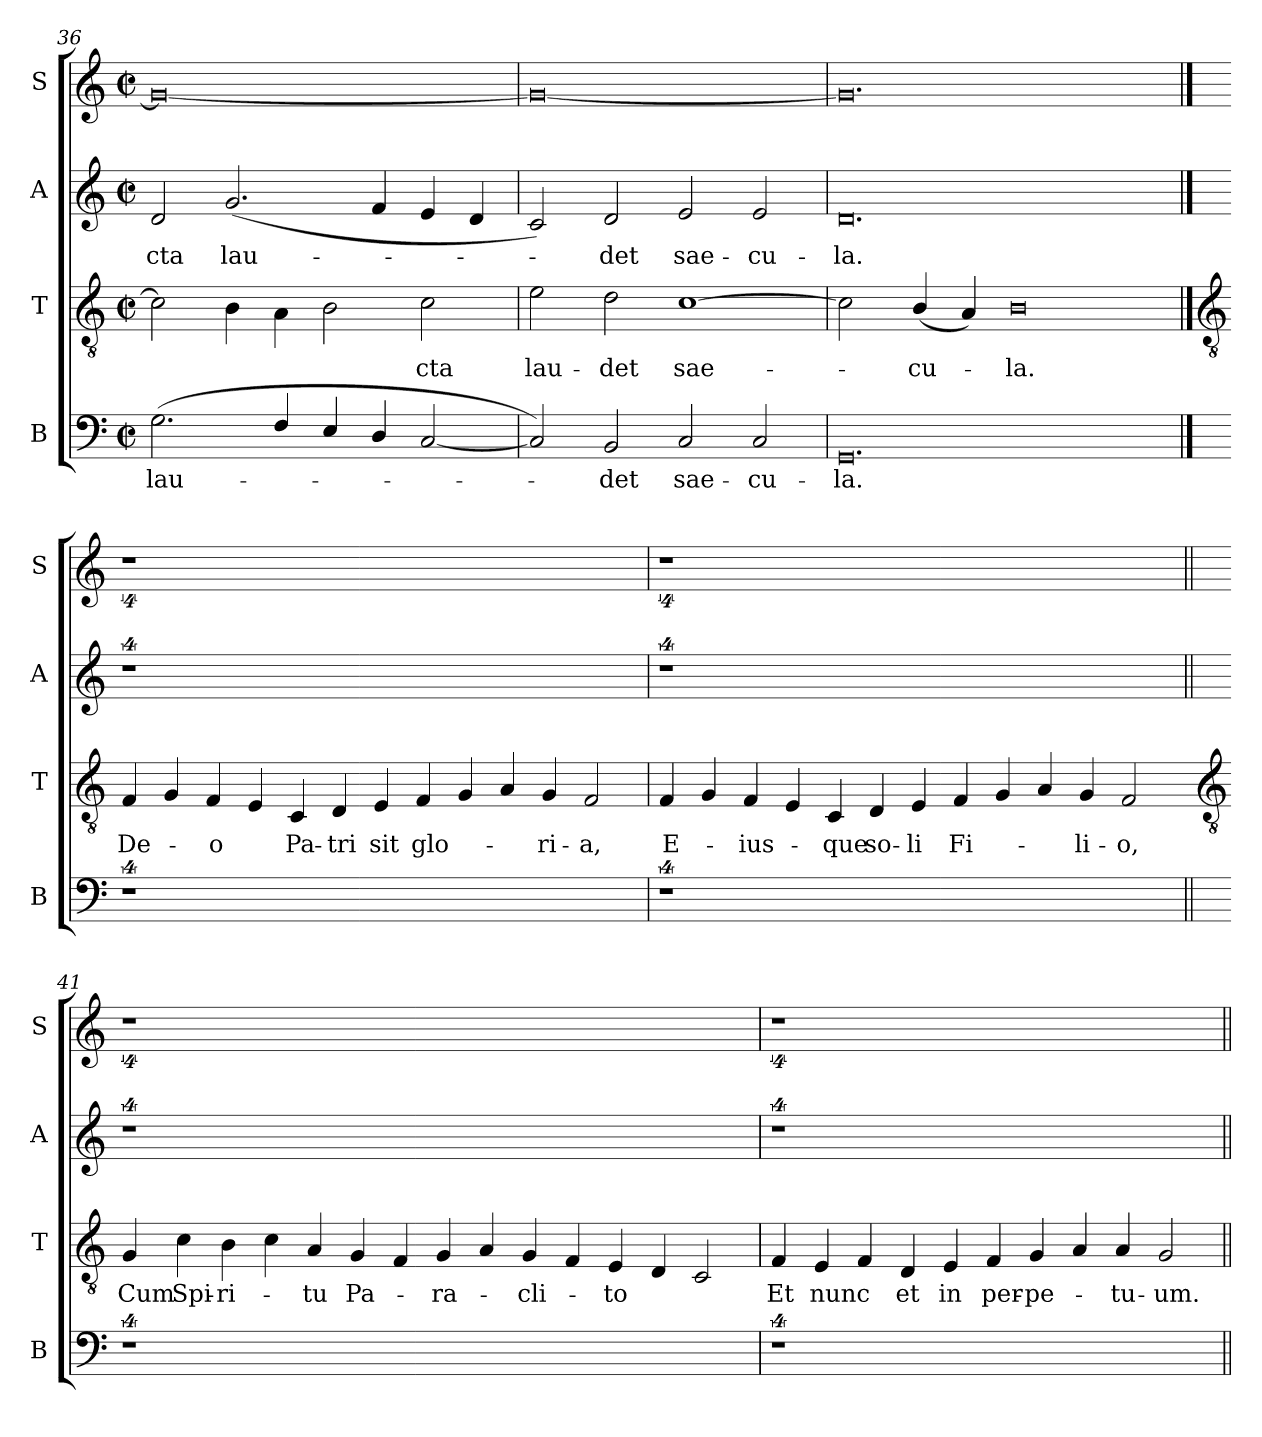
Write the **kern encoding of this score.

**kern	**text	**kern	**text	**kern	**text	**kern
*part4	*part4	*part3	*part3	*part2	*part2	*part1
*staff4	*staff4	*staff3	*staff3	*staff2	*staff2	*staff1
*I"B	*	*I"T	*	*I"A	*	*I"S
*I'B	*	*I'T	*	*I'A	*	*I'S
*clefF4	*	*clefGv2	*	*clefG2	*	*clefG2
*k[]	*	*k[]	*	*k[]	*	*k[]
*C:	*	*C:	*	*C:	*	*C:
*M4/2	*	*M4/2	*	*M4/2	*	*M4/2
*met(c|)	*	*met(c|)	*	*met(c|)	*	*met(c|)
=36	=36	=36	=36	=36	=36	=36
!	!LO:LY:b	!	!	!	!LO:LY:b	!
(<2.G	lau-	2c]	.	2d	-cta	0g_
!	!	!	!	!	!LO:LY:b	!
.	.	4B	.	(<2.g	lau-	.
4F/	.	4A\	.	.	.	.
4E/	.	2B	.	.	.	.
4D/	.	.	.	4f	.	.
!	!	!	!LO:LY:b	!	!	!
[2C	.	2c	cta	4e	.	.
.	.	.	.	4d	.	.
=37	=37	=37	=37	=37	=37	=37
!	!	!	!LO:LY:b	!	!	!
2C])	.	2e	lau-	2c)	.	0g_
!	!LO:LY:b	!	!LO:LY:b	!	!LO:LY:b	!
2BB	det	2d	-det	2d	det	.
!	!LO:LY:b	!	!LO:LY:b	!	!LO:LY:b	!
2C	sae-	[1c	sae-	2e	sae-	.
!	!LO:LY:b	!	!	!	!LO:LY:b	!
2C	-cu-	.	.	2e	-cu-	.
=38	=38	=38	=38	=38	=38	=38
!	!LO:LY:b	!	!	!	!LO:LY:b	!
0.GG	-la.	2c]	.	0.d	-la.	0.g]
!	!	!	!LO:LY:b	!	!	!
.	.	(<4B/	cu-	.	.	.
.	.	4A)	.	.	.	.
!	!	!	!LO:LY:b	!	!	!
.	.	0B	la.	.	.	.
!!LO:LB:g=z
==39	==39	==39	==39	==39	==39	==39
*	*	*clefGv2	*	*	*	*
!	!	!	!LO:LY:b	!	!	!
4%13r	.	4F	De-	4%13r	.	4%13r
.	.	4G	.	.	.	.
!	!	!	!LO:LY:b	!	!	!
.	.	4F	o	.	.	.
.	.	4E	.	.	.	.
!	!	!	!LO:LY:b	!	!	!
.	.	4C	Pa-	.	.	.
!	!	!	!LO:LY:b	!	!	!
.	.	4D	-tri	.	.	.
!	!	!	!LO:LY:b	!	!	!
.	.	4E	sit	.	.	.
!	!	!	!LO:LY:b	!	!	!
.	.	4F	glo-	.	.	.
.	.	4G	.	.	.	.
.	.	4A	.	.	.	.
!	!	!	!LO:LY:b	!	!	!
.	.	4G	ri-	.	.	.
!	!	!	!LO:LY:b	!	!	!
.	.	2F	-a,	.	.	.
=40	=40	=40	=40	=40	=40	=40
!	!	!	!LO:LY:b	!	!	!
4%13r	.	4F	E-	4%13r	.	4%13r
.	.	4G	.	.	.	.
!	!	!	!LO:LY:b	!	!	!
.	.	4F	ius-	.	.	.
.	.	4E	.	.	.	.
!	!	!	!LO:LY:b	!	!	!
.	.	4C	que	.	.	.
!	!	!	!LO:LY:b	!	!	!
.	.	4D	so-	.	.	.
!	!	!	!LO:LY:b	!	!	!
.	.	4E	-li	.	.	.
!	!	!	!LO:LY:b	!	!	!
.	.	4F	Fi-	.	.	.
.	.	4G	.	.	.	.
.	.	4A	.	.	.	.
!	!	!	!LO:LY:b	!	!	!
.	.	4G	li-	.	.	.
!	!	!	!LO:LY:b	!	!	!
.	.	2F	-o,	.	.	.
!!LO:LB:g=z
=41||	=41||	=41-	=41||	=41||	=41||	=41||
*	*	*clefGv2	*	*	*	*
!	!	!	!LO:LY:b	!	!	!
4%15r	.	4G	Cum	4%15r	.	4%15r
!	!	!	!LO:LY:b	!	!	!
.	.	4c	Spi-	.	.	.
!	!	!	!LO:LY:b	!	!	!
.	.	4B	-ri-	.	.	.
.	.	4c	.	.	.	.
!	!	!	!LO:LY:b	!	!	!
.	.	4A	tu	.	.	.
!	!	!	!LO:LY:b	!	!	!
.	.	4G	Pa-	.	.	.
.	.	4F	.	.	.	.
!	!	!	!LO:LY:b	!	!	!
.	.	4G	ra-	.	.	.
.	.	4A	.	.	.	.
!	!	!	!LO:LY:b	!	!	!
.	.	4G	cli-	.	.	.
.	.	4F	.	.	.	.
!	!	!	!LO:LY:b	!	!	!
.	.	4E	to	.	.	.
.	.	4D	.	.	.	.
.	.	2C	.	.	.	.
=42	=42	=42	=42	=42	=42	=42
!	!	!	!LO:LY:b	!	!	!
4%11r	.	4F	Et	4%11r	.	4%11r
!	!	!	!LO:LY:b	!	!	!
.	.	4E	nunc	.	.	.
.	.	4F	.	.	.	.
!	!	!	!LO:LY:b	!	!	!
.	.	4D	et	.	.	.
!	!	!	!LO:LY:b	!	!	!
.	.	4E	in	.	.	.
!	!	!	!LO:LY:b	!	!	!
.	.	4F	per-	.	.	.
!	!	!	!LO:LY:b	!	!	!
.	.	4G	-pe-	.	.	.
.	.	4A	.	.	.	.
!	!	!	!LO:LY:b	!	!	!
.	.	4A	tu-	.	.	.
!	!	!	!LO:LY:b	!	!	!
.	.	2G	-um.	.	.	.
=||	=||	=||	=||	=||	=||	=||
*-	*-	*-	*-	*-	*-	*-
